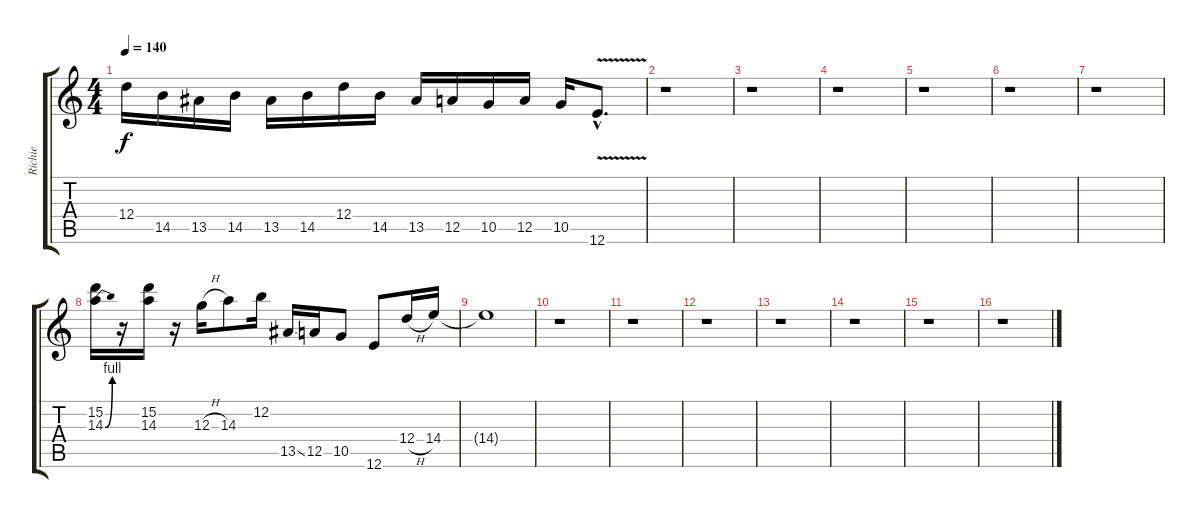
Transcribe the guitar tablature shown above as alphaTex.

\track ("Richie" "Richie") {instrument distortionguitar}
\staff {score tabs}
\tuning (E4 B3 G3 D3 A2 E2) {hide}
\ts (4 4)
\tempo 140
\clef g2
\ks c
12.4.16{dy f} 14.5.16 13.5.16 14.5.16 13.5.16 14.5.16 12.4.16 14.5.16 13.5.16 12.5.16 10.5.16 12.5.16 10.5.16 12.6{v hac}.8{d} |
r.1 |
r.1 |
r.1 |
r.1 |
r.1 |
r.1 |
(15.2 14.3{be (bend 0 0 60 4)}).16 r.16 (15.2 14.3).16 r.16 12.3{h}.16 14.3.8 12.2.16 13.5{ss}.16 12.5.16 10.5.8 12.6.8 12.4{h}.16 14.4.16 |
14.4{t}.1 |
r.1 |
r.1 |
r.1 |
r.1 |
r.1 |
r.1 |
r.1
